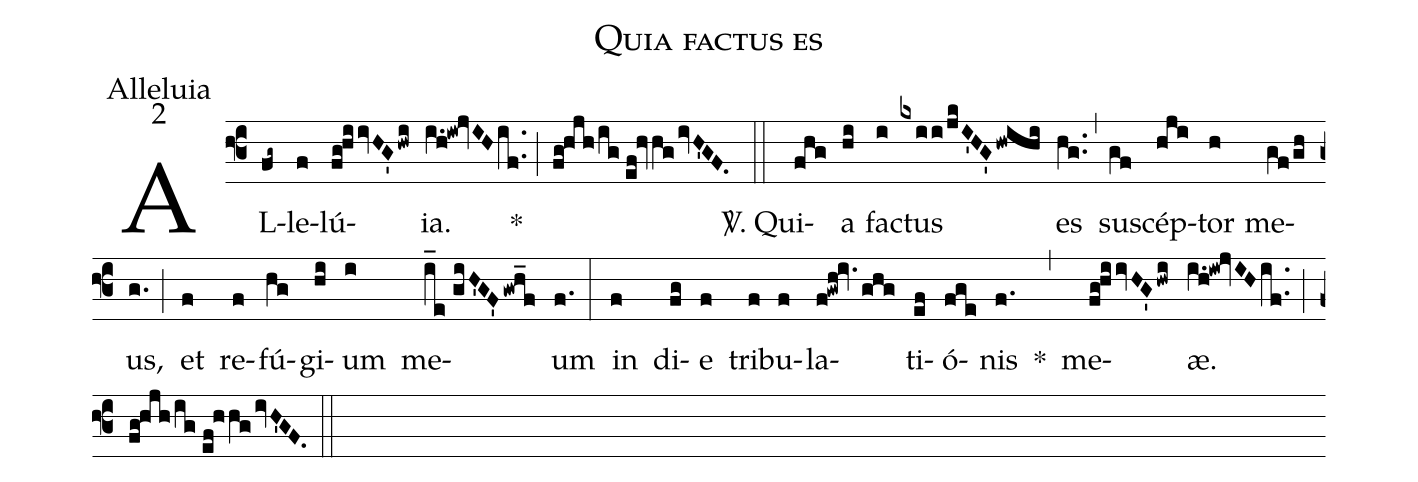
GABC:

name: Quia factus es;
office-part: Alleluia;
mode: 2;
%%
(f3) AL(fg~)le(f)lú(fg!hiivHG'/hwi)ia.(i.h!iw!jvIH/if..) *(;) (fg!hjh/ig//ef!hvhg/ivH'GF.) (::)
<sp>V/</sp>. Qui(fhg)a(hi) fac(i)tus(kxii/jkI'HG'/hwihi) es(hg..) (,) su(gf)scép(hji)tor(h) me(gf/gh)us,(g.) (;) et(f) re(f)fú(hg)gi(hi)um(i) me(i_e//giH'GF'/gwh_f)um(f.) (:)
in(f) di(fg)e(f) tri(f)bu(f)la(f!gwh!iv./ghg)ti(ef)ó(fge)nis(f.) *(,) me(fg!hiivHG'/hwi)æ.(i.h!iw!jvIH/if..) (;) (fg!hjh/ig//ef!hhg/ivH'GF.) (::)
